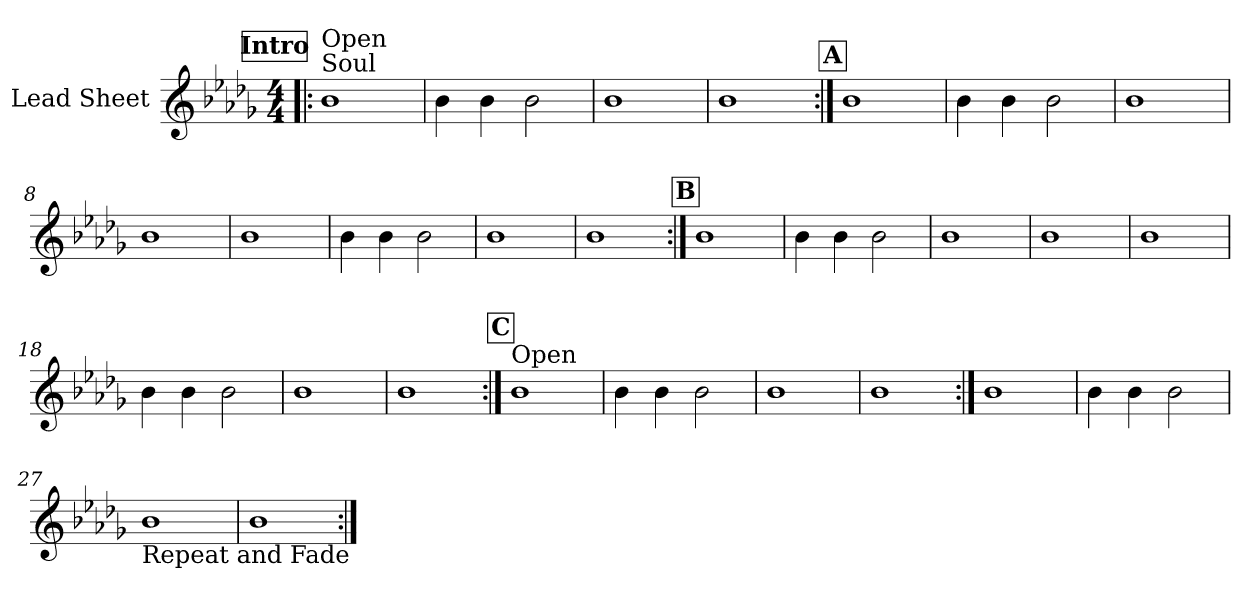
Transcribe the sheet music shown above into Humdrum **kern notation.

**kern
*part1
*staff1
*I"Lead Sheet
*clefG2
*k[b-e-a-d-g-]
*b-:
*M4/4
*MM117
!!LO:REH:place=s1:a:fs=14:t=Intro
=1!|:
!LO:TX:a:t=Soul
!LO:TX:a:t=Open
1b-
=2
4b-\
4b-\
2b-\
=3
1b-
=4
1b-
!!LO:LB:g=z
!!LO:REH:place=s1:a:fs=14:t=A
=5:|!
1b-
=6
4b-\
4b-\
2b-\
=7
1b-
=8
1b-
!!LO:LB:g=z
=9
1b-
=10
4b-\
4b-\
2b-\
=11
1b-
=12
1b-
!!LO:LB:g=z
!!LO:REH:place=s1:a:fs=14:t=B
=13:|!
1b-
=14
4b-\
4b-\
2b-\
=15
1b-
=16
1b-
!!LO:LB:g=z
=17
1b-
=18
4b-\
4b-\
2b-\
=19
1b-
=20
1b-
!!LO:LB:g=z
!!LO:REH:place=s1:a:fs=14:t=C
=21:|!
!LO:TX:a:t=Open
1b-
=22
4b-\
4b-\
2b-\
=23
1b-
=24
1b-
!!LO:LB:g=z
=25:|!
1b-
=26
4b-\
4b-\
2b-\
=27
!LO:TX:b:t=Repeat and Fade
1b-
=28
1b-
=:|!
*-
